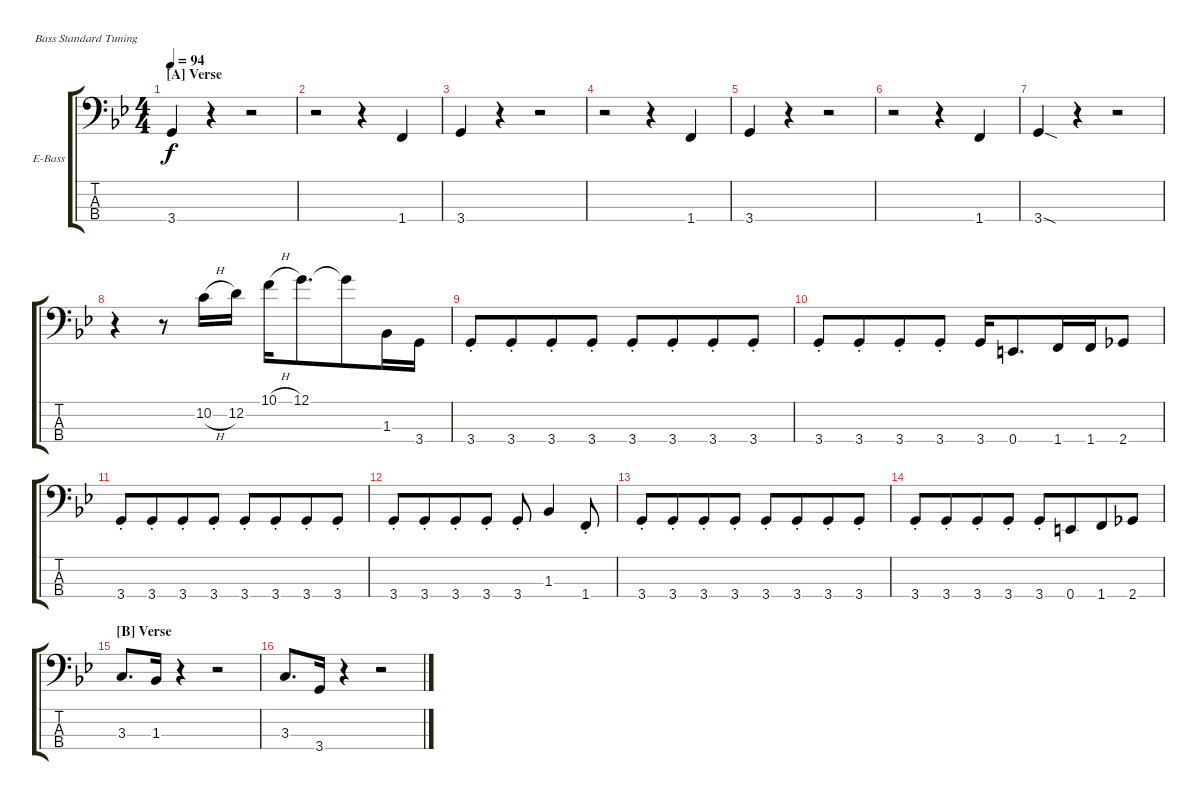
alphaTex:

\bracketExtendMode groupsimilarinstruments
\firstSystemTrackNameOrientation horizontal
\otherSystemsTrackNameOrientation horizontal
\track ("Bass" "E-Bass") {instrument electricbassfinger}
\staff {score tabs}
\tuning (G2 D2 A1 E1)
\ts (4 4)
\beaming (8 4 4)
\section ("A" "Verse")
\tempo 94
\clef f4
\scale
1.09206
\ks bb
3.4.4{dy f instrument electricbassfinger} r.4 r.2 |
\scale
0.907945 r.2 r.4 1.4.4 |
\scale
1.06179 3.4.4 r.4 r.2 |
\scale
0.938209 r.2 r.4 1.4.4 |
\scale
1.06179 3.4.4 r.4 r.2 |
\scale
0.938209 r.2 r.4 1.4.4 |
\scale
1.06179 3.4{sod}.4 r.4 r.2 |
\scale
0.938209 r.4 r.8 10.2{h}.16 12.2.16 10.1{h}.16 12.1.8{d} 12.1{t}.8 1.3.16 3.4.16 |
\scale
1.06179 3.4{st}.8 3.4{st}.8 3.4{st}.8 3.4{st}.8 3.4{st}.8 3.4{st}.8 3.4{st}.8 3.4{st}.8 |
\scale
0.938209 3.4{st}.8 3.4{st}.8 3.4{st}.8 3.4{st}.8 3.4.16 0.4.8{d} 1.4.16 1.4.16 2.4.8 |
\scale
1.09206 3.4{st}.8 3.4{st}.8 3.4{st}.8 3.4{st}.8 3.4{st}.8 3.4{st}.8 3.4{st}.8 3.4{st}.8 |
\scale
0.907945 3.4{st}.8 3.4{st}.8 3.4{st}.8 3.4{st}.8 3.4{st}.8 1.3.4 1.4{st}.8 |
\scale
1.06179 3.4{st}.8 3.4{st}.8 3.4{st}.8 3.4{st}.8 3.4{st}.8 3.4{st}.8 3.4{st}.8 3.4{st}.8 |
\scale
0.938209 3.4{st}.8 3.4{st}.8 3.4{st}.8 3.4{st}.8 3.4{st}.8 0.4.8 1.4.8 2.4.8 |
\section ("B" "Verse")
\scale
1.06179 3.3.8{d} 1.3.16 r.4 r.2 |
\scale
0.938209 3.3.8{d} 3.4.16 r.4 r.2
